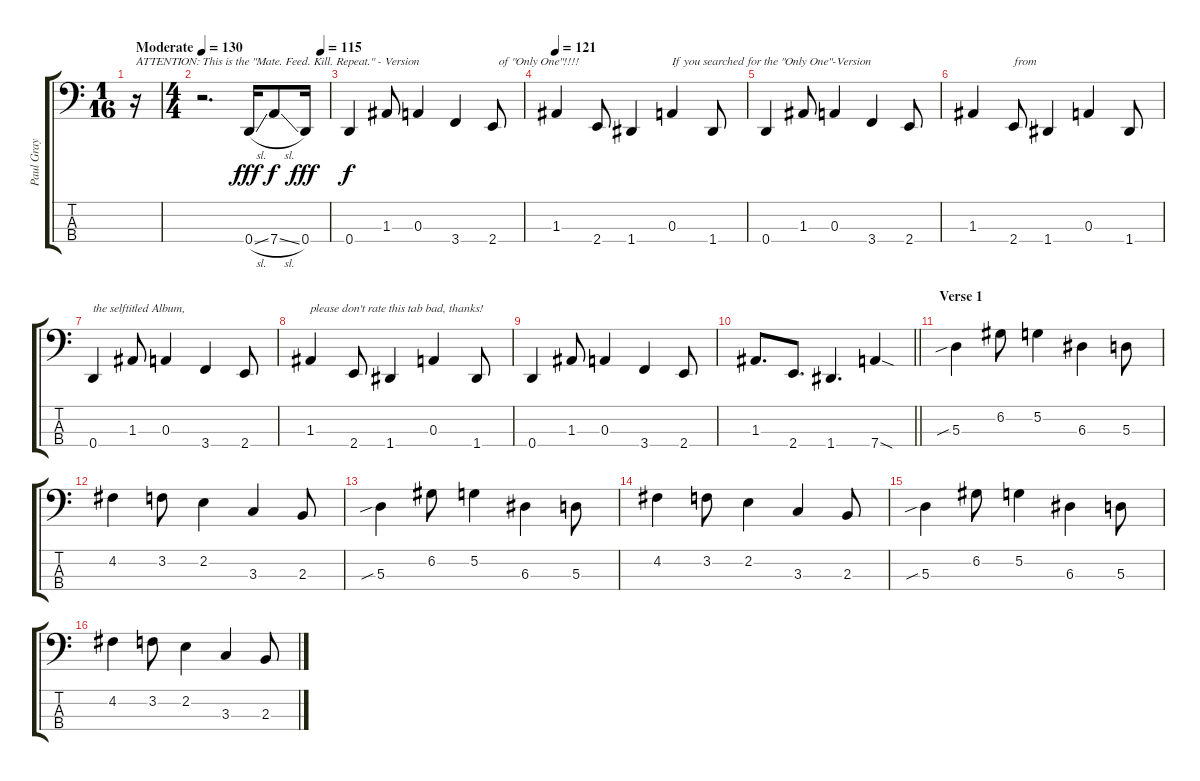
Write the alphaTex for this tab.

\track ("Paul Gray" "Paul Gray") {instrument electricbasspick}
\staff {score tabs}
\tuning (G2 D2 A1 D1) {hide}
\ts (1 16)
\tempo (130 "Moderate")
\tempo 140
\tempo (130 "Moderate")
\clef f4
\ks c
r.16{txt "ATTENTION:" dy fff instrument electricbasspick} |
\ts (4 4)
\tempo (115 0.9375)
r.2{d txt "This is the \"Mate. Feed. Kill. Repeat.\" - Version"} 0.4{sl}.16 7.4{sl}.8{dy f} 0.4.16{dy fff} |
0.4.4{dy f} 1.3.8 0.3.4 3.4.4 2.4.8{txt "  of \"Only One\"!!!!"} |
\tempo 121
1.3.4 2.4.8 1.4.4 0.3.4{txt "If you searched for the \"Only One\"-Version"} 1.4.8 |
0.4.4 1.3.8 0.3.4 3.4.4 2.4.8 |
1.3.4 2.4.8{txt "from"} 1.4.4 0.3.4 1.4.8 |
0.4.4{txt "the selftitled Album,"} 1.3.8 0.3.4 3.4.4 2.4.8 |
1.3.4{txt "please don't rate this tab bad, thanks!"} 2.4.8 1.4.4 0.3.4 1.4.8 |
0.4.4 1.3.8 0.3.4 3.4.4 2.4.8 |
\barLineRight lightlight
1.3.8{d} 2.4.8{d} 1.4.4{d} 7.4{sod}.4 |
\section ("" "Verse 1")
5.3{sib}.4 6.2.8 5.2.4 6.3.4 5.3.8 |
4.2.4 3.2.8 2.2.4 3.3.4 2.3.8 |
5.3{sib}.4 6.2.8 5.2.4 6.3.4 5.3.8 |
4.2.4 3.2.8 2.2.4 3.3.4 2.3.8 |
5.3{sib}.4 6.2.8 5.2.4 6.3.4 5.3.8 |
4.2.4 3.2.8 2.2.4 3.3.4 2.3.8
